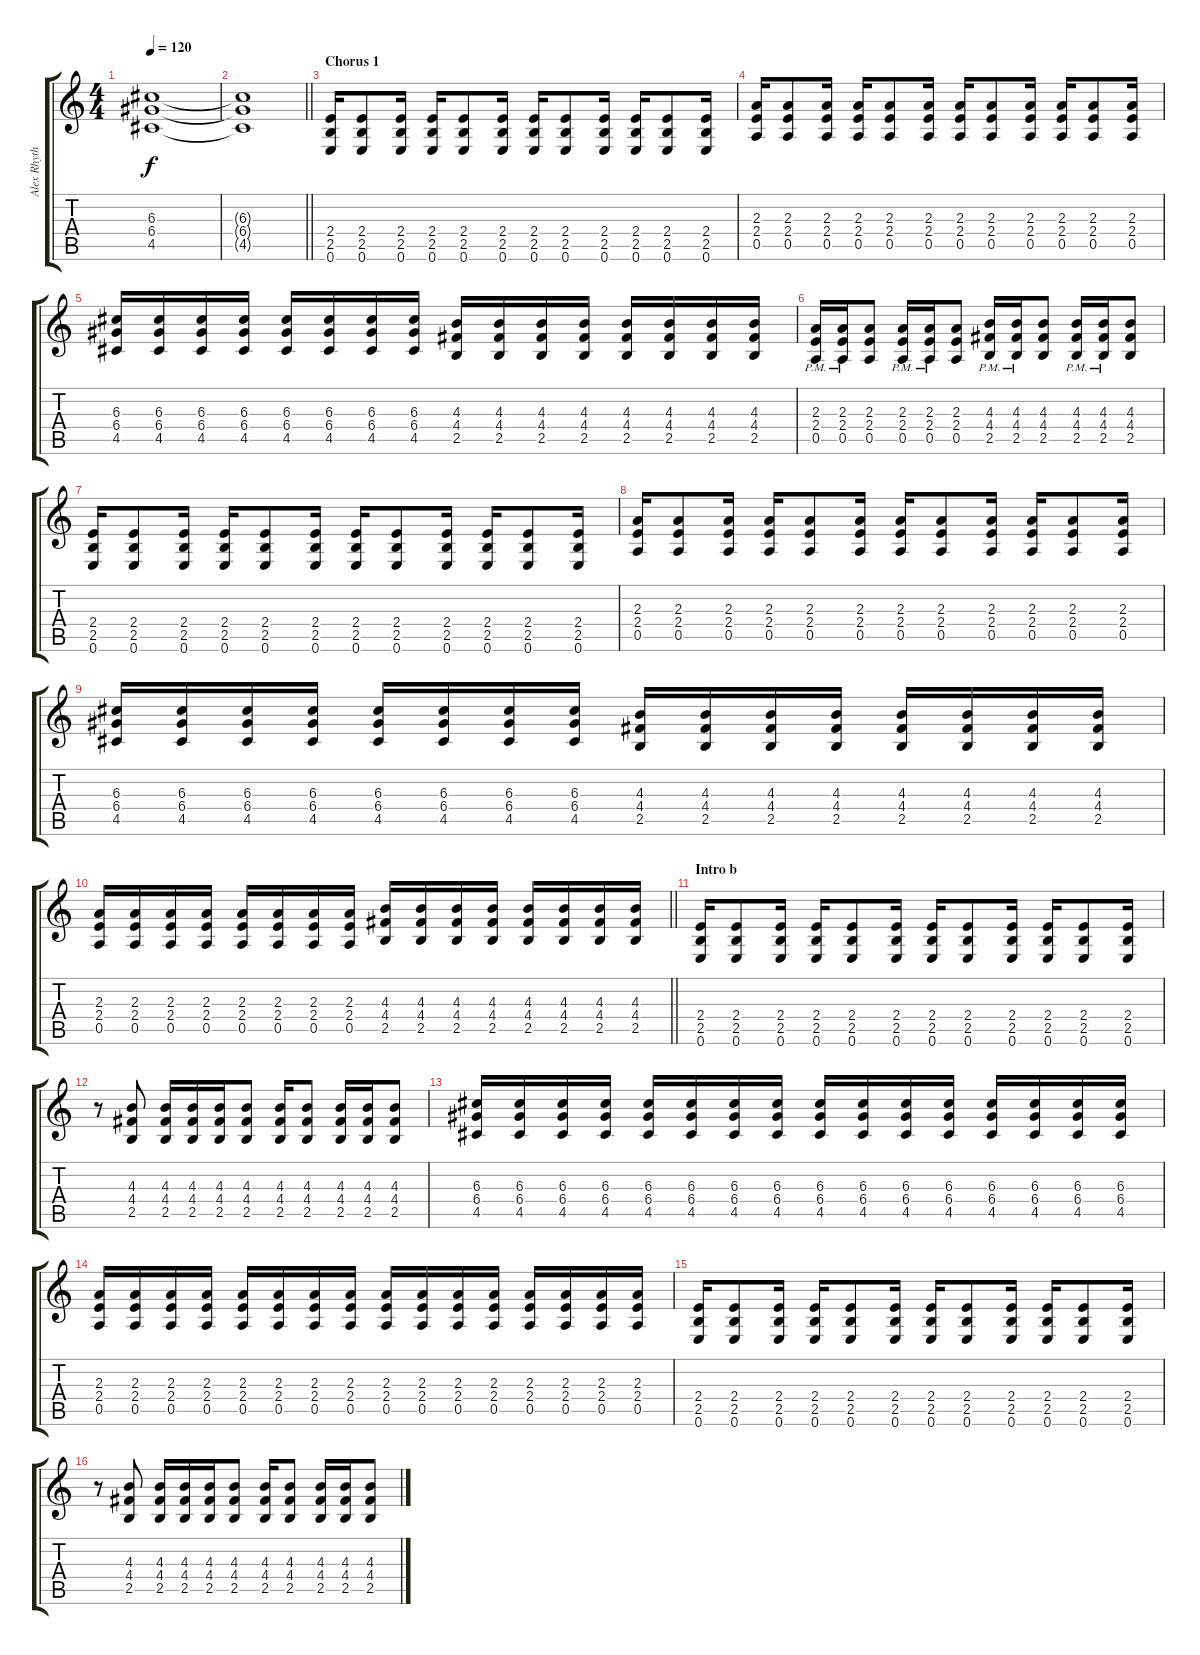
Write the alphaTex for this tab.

\track ("Alex Rhythm" "Alex Rhyth") {instrument distortionguitar}
\staff {score tabs}
\tuning (E4 B3 G3 D3 A2 E2) {hide}
\ts (4 4)
\tempo 120
\clef g2
\ks c
(6.3 6.4 4.5).1{dy f} |
\barLineRight lightlight
(6.3{t} 6.4{t} 4.5{t}).1 |
\section ("" "Chorus 1")
(2.4 2.5 0.6).16 (2.4 2.5 0.6).8 (2.4 2.5 0.6).16 (2.4 2.5 0.6).16 (2.4 2.5 0.6).8 (2.4 2.5 0.6).16 (2.4 2.5 0.6).16 (2.4 2.5 0.6).8 (2.4 2.5 0.6).16 (2.4 2.5 0.6).16 (2.4 2.5 0.6).8 (2.4 2.5 0.6).16 |
(2.3 2.4 0.5).16 (2.3 2.4 0.5).8 (2.3 2.4 0.5).16 (2.3 2.4 0.5).16 (2.3 2.4 0.5).8 (2.3 2.4 0.5).16 (2.3 2.4 0.5).16 (2.3 2.4 0.5).8 (2.3 2.4 0.5).16 (2.3 2.4 0.5).16 (2.3 2.4 0.5).8 (2.3 2.4 0.5).16 |
(6.3 6.4 4.5).16 (6.3 6.4 4.5).16 (6.3 6.4 4.5).16 (6.3 6.4 4.5).16 (6.3 6.4 4.5).16 (6.3 6.4 4.5).16 (6.3 6.4 4.5).16 (6.3 6.4 4.5).16 (4.3 4.4 2.5).16 (4.3 4.4 2.5).16 (4.3 4.4 2.5).16 (4.3 4.4 2.5).16 (4.3 4.4 2.5).16 (4.3 4.4 2.5).16 (4.3 4.4 2.5).16 (4.3 4.4 2.5).16 |
(2.3{pm} 2.4{pm} 0.5{pm}).16 (2.3{pm} 2.4{pm} 0.5{pm}).16 (2.3 2.4 0.5).8 (2.3{pm} 2.4{pm} 0.5{pm}).16 (2.3{pm} 2.4{pm} 0.5{pm}).16 (2.3 2.4 0.5).8 (4.3{pm} 4.4{pm} 2.5{pm}).16 (4.3{pm} 4.4{pm} 2.5{pm}).16 (4.3 4.4 2.5).8 (4.3{pm} 4.4{pm} 2.5{pm}).16 (4.3{pm} 4.4{pm} 2.5{pm}).16 (4.3 4.4 2.5).8 |
(2.4 2.5 0.6).16 (2.4 2.5 0.6).8 (2.4 2.5 0.6).16 (2.4 2.5 0.6).16 (2.4 2.5 0.6).8 (2.4 2.5 0.6).16 (2.4 2.5 0.6).16 (2.4 2.5 0.6).8 (2.4 2.5 0.6).16 (2.4 2.5 0.6).16 (2.4 2.5 0.6).8 (2.4 2.5 0.6).16 |
(2.3 2.4 0.5).16 (2.3 2.4 0.5).8 (2.3 2.4 0.5).16 (2.3 2.4 0.5).16 (2.3 2.4 0.5).8 (2.3 2.4 0.5).16 (2.3 2.4 0.5).16 (2.3 2.4 0.5).8 (2.3 2.4 0.5).16 (2.3 2.4 0.5).16 (2.3 2.4 0.5).8 (2.3 2.4 0.5).16 |
(6.3 6.4 4.5).16 (6.3 6.4 4.5).16 (6.3 6.4 4.5).16 (6.3 6.4 4.5).16 (6.3 6.4 4.5).16 (6.3 6.4 4.5).16 (6.3 6.4 4.5).16 (6.3 6.4 4.5).16 (4.3 4.4 2.5).16 (4.3 4.4 2.5).16 (4.3 4.4 2.5).16 (4.3 4.4 2.5).16 (4.3 4.4 2.5).16 (4.3 4.4 2.5).16 (4.3 4.4 2.5).16 (4.3 4.4 2.5).16 |
\barLineRight lightlight
(2.3 2.4 0.5).16 (2.3 2.4 0.5).16 (2.3 2.4 0.5).16 (2.3 2.4 0.5).16 (2.3 2.4 0.5).16 (2.3 2.4 0.5).16 (2.3 2.4 0.5).16 (2.3 2.4 0.5).16 (4.3 4.4 2.5).16 (4.3 4.4 2.5).16 (4.3 4.4 2.5).16 (4.3 4.4 2.5).16 (4.3 4.4 2.5).16 (4.3 4.4 2.5).16 (4.3 4.4 2.5).16 (4.3 4.4 2.5).16 |
\section ("" "Intro b")
(2.4 2.5 0.6).16 (2.4 2.5 0.6).8 (2.4 2.5 0.6).16 (2.4 2.5 0.6).16 (2.4 2.5 0.6).8 (2.4 2.5 0.6).16 (2.4 2.5 0.6).16 (2.4 2.5 0.6).8 (2.4 2.5 0.6).16 (2.4 2.5 0.6).16 (2.4 2.5 0.6).8 (2.4 2.5 0.6).16 |
r.8 (4.3 4.4 2.5).8 (4.3 4.4 2.5).16 (4.3 4.4 2.5).16 (4.3 4.4 2.5).16 (4.3 4.4 2.5).8 (4.3 4.4 2.5).16 (4.3 4.4 2.5).8 (4.3 4.4 2.5).16 (4.3 4.4 2.5).16 (4.3 4.4 2.5).8 |
(6.3 6.4 4.5).16 (6.3 6.4 4.5).16 (6.3 6.4 4.5).16 (6.3 6.4 4.5).16 (6.3 6.4 4.5).16 (6.3 6.4 4.5).16 (6.3 6.4 4.5).16 (6.3 6.4 4.5).16 (6.3 6.4 4.5).16 (6.3 6.4 4.5).16 (6.3 6.4 4.5).16 (6.3 6.4 4.5).16 (6.3 6.4 4.5).16 (6.3 6.4 4.5).16 (6.3 6.4 4.5).16 (6.3 6.4 4.5).16 |
(2.3 2.4 0.5).16 (2.3 2.4 0.5).16 (2.3 2.4 0.5).16 (2.3 2.4 0.5).16 (2.3 2.4 0.5).16 (2.3 2.4 0.5).16 (2.3 2.4 0.5).16 (2.3 2.4 0.5).16 (2.3 2.4 0.5).16 (2.3 2.4 0.5).16 (2.3 2.4 0.5).16 (2.3 2.4 0.5).16 (2.3 2.4 0.5).16 (2.3 2.4 0.5).16 (2.3 2.4 0.5).16 (2.3 2.4 0.5).16 |
(2.4 2.5 0.6).16 (2.4 2.5 0.6).8 (2.4 2.5 0.6).16 (2.4 2.5 0.6).16 (2.4 2.5 0.6).8 (2.4 2.5 0.6).16 (2.4 2.5 0.6).16 (2.4 2.5 0.6).8 (2.4 2.5 0.6).16 (2.4 2.5 0.6).16 (2.4 2.5 0.6).8 (2.4 2.5 0.6).16 |
r.8 (4.3 4.4 2.5).8 (4.3 4.4 2.5).16 (4.3 4.4 2.5).16 (4.3 4.4 2.5).16 (4.3 4.4 2.5).8 (4.3 4.4 2.5).16 (4.3 4.4 2.5).8 (4.3 4.4 2.5).16 (4.3 4.4 2.5).16 (4.3 4.4 2.5).8
